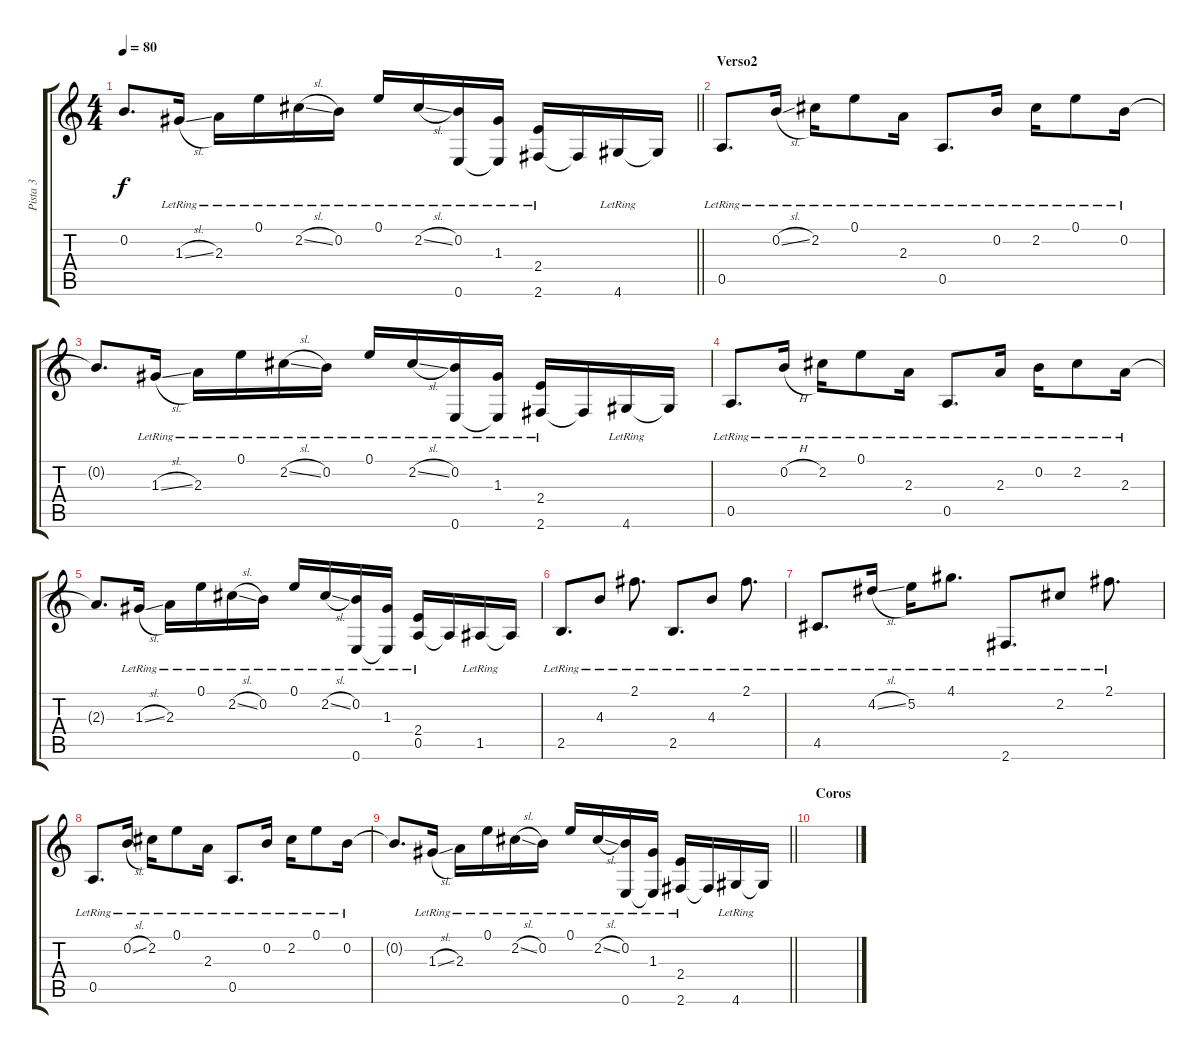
\track ("Pista 3" "Pista 3") {instrument acousticguitarsteel}
\staff {score tabs}
\tuning (E4 B3 G3 D3 A2 E2) {hide}
\ts (4 4)
\tempo 80
\clef g2
\barLineRight lightlight
\ks c
0.2{t}.8{d dy f} 1.3{sl lr}.16 2.3{lr}.16 0.1{lr}.16 2.2{sl lr}.16 0.2{lr}.16 0.1{lr}.16 2.2{sl lr}.16 (0.2{lr} 0.6{lr}).16 (1.3{lr} 0.6{t}).16 (2.4{lr} 2.6{lr}).16 2.6{t}.16 4.6{lr}.16 4.6{t}.16 |
\section ("" "Verso2")
0.5{lr}.8{d} 0.2{sl lr}.16 2.2{lr}.16 0.1{lr}.8 2.3{lr}.16 0.5{lr}.8{d} 0.2{lr}.16 2.2{lr}.16 0.1{lr}.8 0.2{lr}.16 |
0.2{t}.8{d} 1.3{sl lr}.16 2.3{lr}.16 0.1{lr}.16 2.2{sl lr}.16 0.2{lr}.16 0.1{lr}.16 2.2{sl lr}.16 (0.2{lr} 0.6{lr}).16 (1.3{lr} 0.6{t}).16 (2.4{lr} 2.6{lr}).16 2.6{t}.16 4.6{lr}.16 4.6{t}.16 |
0.5{lr}.8{d} 0.2{h lr}.16 2.2{lr}.16 0.1{lr}.8 2.3{lr}.16 0.5{lr}.8{d} 2.3{lr}.16 0.2{lr}.16 2.2{lr}.8 2.3{lr}.16 |
2.3{t}.8{d} 1.3{sl lr}.16 2.3{lr}.16 0.1{lr}.16 2.2{sl lr}.16 0.2{lr}.16 0.1{lr}.16 2.2{sl lr}.16 (0.2{lr} 0.6{lr}).16 (1.3{lr} 0.6{t}).16 (2.4{lr} 0.5{lr}).16 0.5{t}.16 1.5{lr}.16 1.5{t}.16 |
2.5{lr}.8{d} 4.3{lr}.8 2.1{lr}.8{d} 2.5{lr}.8{d} 4.3{lr}.8 2.1{lr}.8{d} |
4.5{lr}.8{d} 4.2{sl lr}.16 5.2{lr}.16 4.1{lr}.8{d} 2.6{lr}.8{d} 2.2{lr}.8 2.1{lr}.8{d} |
0.5{lr}.8{d} 0.2{sl lr}.16 2.2{lr}.16 0.1{lr}.8 2.3{lr}.16 0.5{lr}.8{d} 0.2{lr}.16 2.2{lr}.16 0.1{lr}.8 0.2{lr}.16 |
\barLineRight lightlight
0.2{t}.8{d} 1.3{sl lr}.16 2.3{lr}.16 0.1{lr}.16 2.2{sl lr}.16 0.2{lr}.16 0.1{lr}.16 2.2{sl lr}.16 (0.2{lr} 0.6{lr}).16 (1.3{lr} 0.6{t}).16 (2.4{lr} 2.6{lr}).16 2.6{t}.16 4.6{lr}.16 4.6{t}.16 |
\section ("" "Coros")
